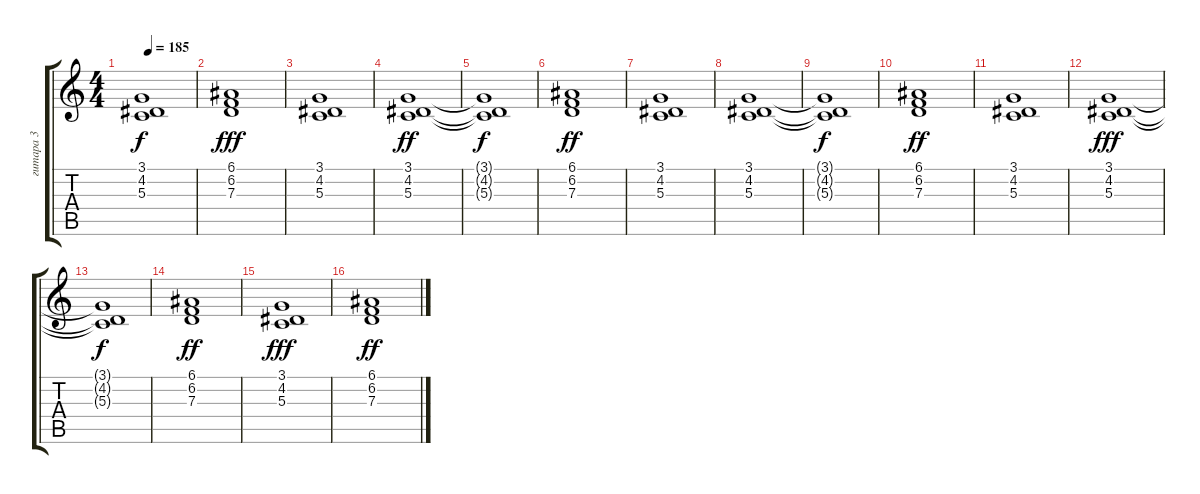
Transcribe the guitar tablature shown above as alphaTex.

\track ("гитара 3" "гитара 3") {instrument stringensemble2}
\staff {score tabs}
\tuning (E4 B3 G3 D3 A2 E2) {hide}
\ts (4 4)
\tempo 185
\clef g2
\ks c
(3.1{t} 4.2{t} 5.3{t}).1{dy f} |
(6.1 6.2 7.3).1{dy fff} |
(3.1 4.2 5.3).1 |
(3.1 4.2 5.3).1{dy ff} |
(3.1{t} 4.2{t} 5.3{t}).1{dy f} |
(6.1 6.2 7.3).1{dy ff} |
(3.1 4.2 5.3).1 |
(3.1 4.2 5.3).1 |
(3.1{t} 4.2{t} 5.3{t}).1{dy f} |
(6.1 6.2 7.3).1{dy ff} |
(3.1 4.2 5.3).1 |
(3.1 4.2 5.3).1{dy fff} |
(3.1{t} 4.2{t} 5.3{t}).1{dy f} |
(6.1 6.2 7.3).1{dy ff} |
(3.1 4.2 5.3).1{dy fff} |
(6.1 6.2 7.3).1{dy ff}
